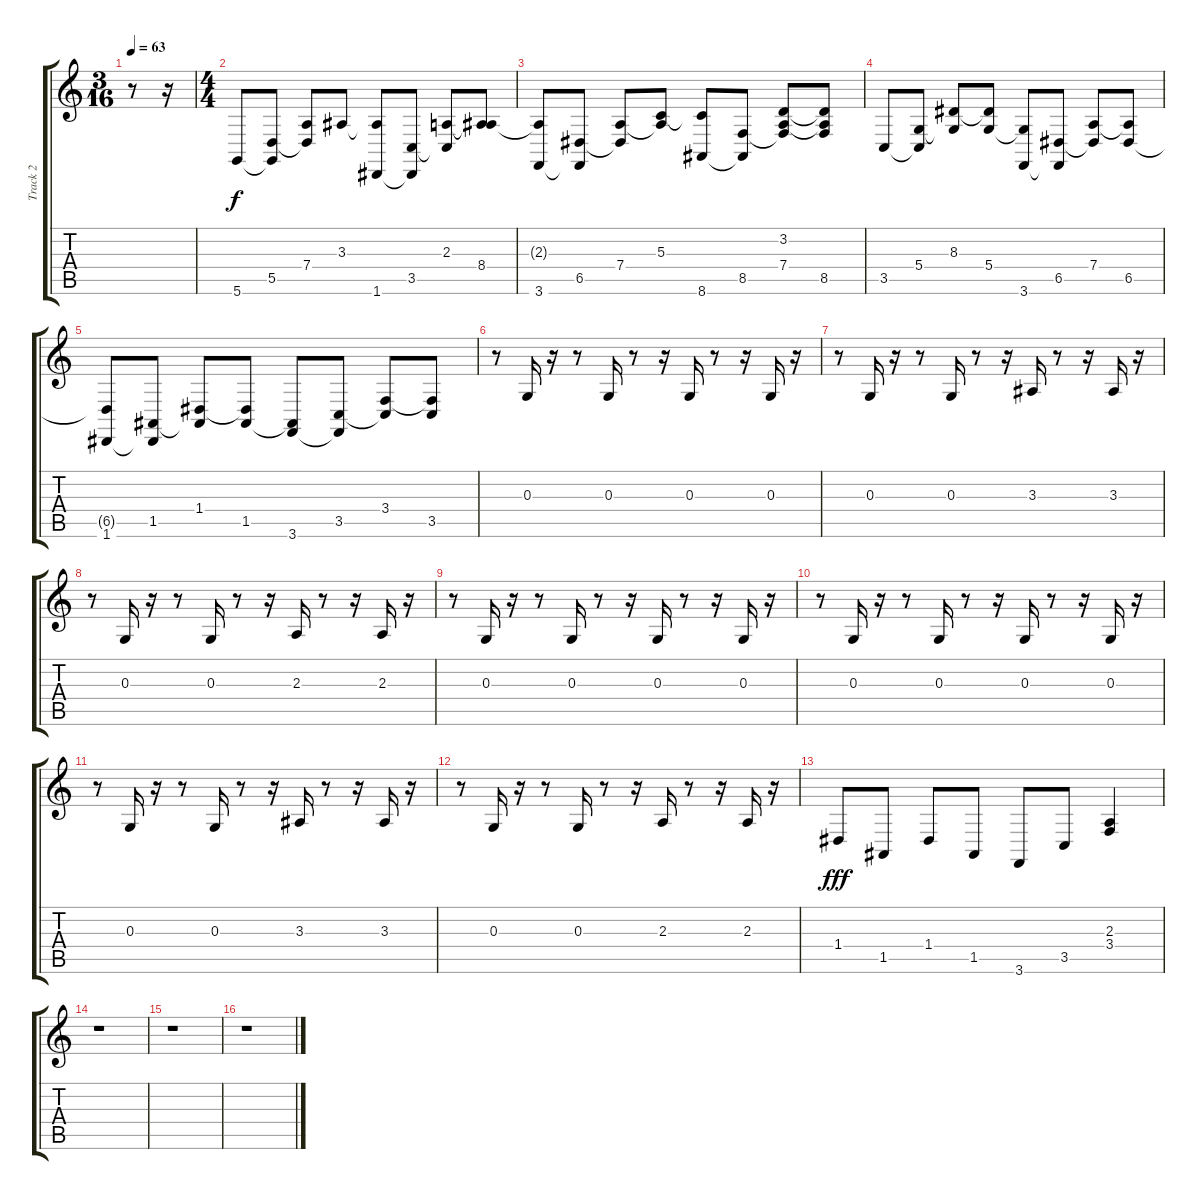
\track ("Track 2" "Track 2") {instrument acousticgrandpiano}
\staff {score tabs}
\tuning (E4 B3 G3 D3 A2 D2) {hide}
\ts (3 16)
\tempo 63
\clef g2
\ks c
r.8{dy f instrument acousticgrandpiano} r.16 |
\ts (4 4)
5.6.8 (5.5 5.6{t}).8 (7.4 5.5{t}).8 3.3.8 (3.3{t} 1.6).8 (3.5 1.6{t}).8 (2.3 3.5{t}).8 (2.3{t} 8.4).8 |
(2.3{t} 3.6).8 (6.5 3.6{t}).8 (7.4 6.5{t}).8 (5.3 7.4{t}).8 (5.3{t} 8.6).8 (8.5 8.6{t}).8 (3.2 7.4 8.5{t}).8 (3.2{t} 7.4{t} 8.5).8 |
3.5.8 (5.4 3.5{t}).8 (8.3 5.4{t}).8 (8.3{t} 5.4).8 (5.4{t} 3.6).8 (6.5 3.6{t}).8 (7.4 6.5{t}).8 (7.4{t} 6.5).8 |
(6.5{t} 1.6).8 (1.5 1.6{t}).8 (1.4 1.5{t}).8 (1.4{t} 1.5).8 (1.5{t} 3.6).8 (3.5 3.6{t}).8 (3.4 3.5{t}).8 (3.4{t} 3.5).8 |
r.8 0.3.16 r.16 r.8 0.3.16 r.8 r.16 0.3.16 r.8 r.16 0.3.16 r.16 |
r.8 0.3.16 r.16 r.8 0.3.16 r.8 r.16 3.3.16 r.8 r.16 3.3.16 r.16 |
r.8 0.3.16 r.16 r.8 0.3.16 r.8 r.16 2.3.16 r.8 r.16 2.3.16 r.16 |
r.8 0.3.16 r.16 r.8 0.3.16 r.8 r.16 0.3.16 r.8 r.16 0.3.16 r.16 |
r.8 0.3.16 r.16 r.8 0.3.16 r.8 r.16 0.3.16 r.8 r.16 0.3.16 r.16 |
r.8 0.3.16 r.16 r.8 0.3.16 r.8 r.16 3.3.16 r.8 r.16 3.3.16 r.16 |
r.8 0.3.16 r.16 r.8 0.3.16 r.8 r.16 2.3.16 r.8 r.16 2.3.16 r.16 |
1.4.8{dy fff} 1.5.8 1.4.8 1.5.8 3.6.8 3.5.8 (2.3 3.4).4 |
r.1 |
r.1 |
r.1
